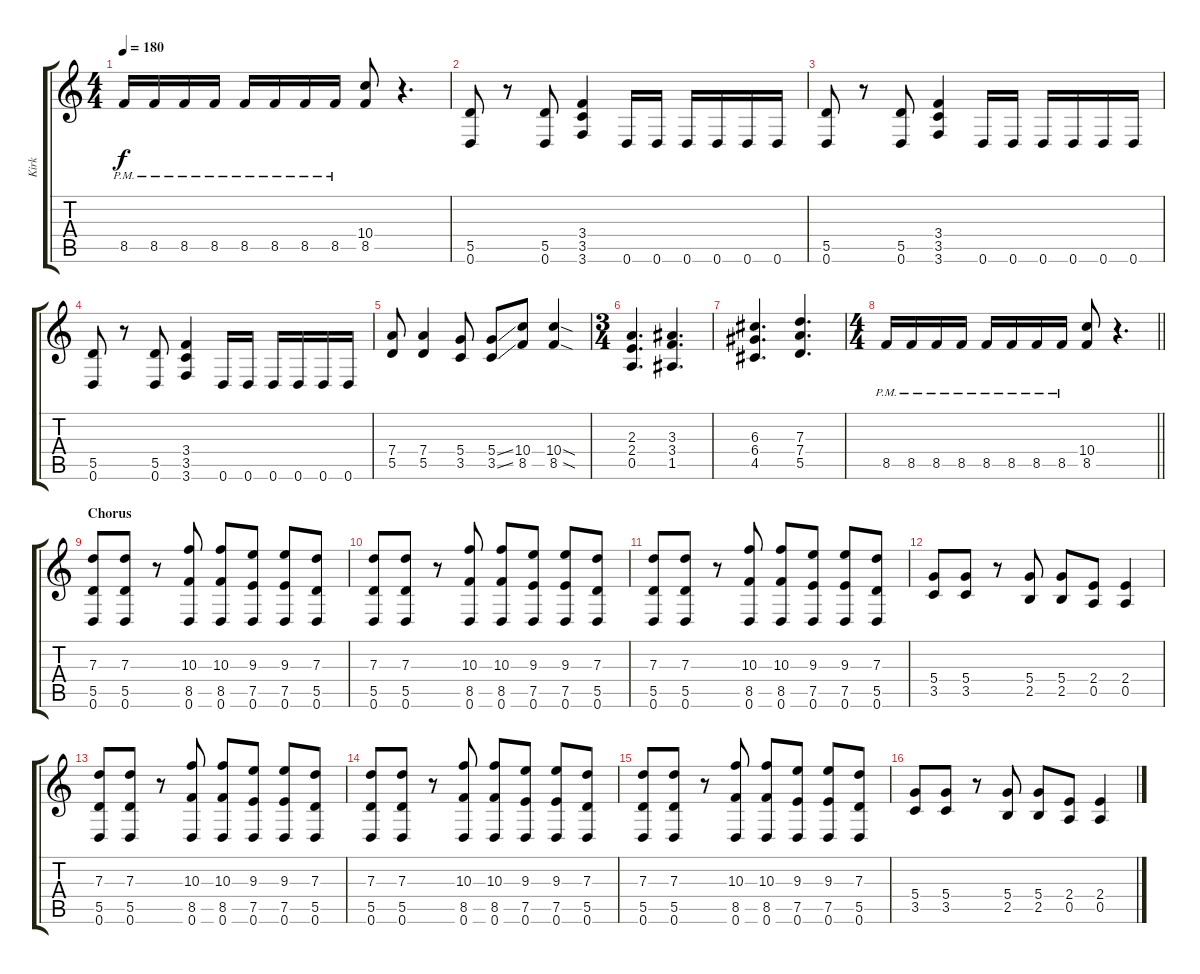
\track ("Kirk" "Kirk") {instrument distortionguitar}
\staff {score tabs}
\tuning (E4 B3 G3 D3 A2 D2) {hide}
\ts (4 4)
\tempo 180
\clef g2
\ks c
8.5{pm}.16{dy f} 8.5{pm}.16 8.5{pm}.16 8.5{pm}.16 8.5{pm}.16 8.5{pm}.16 8.5{pm}.16 8.5{pm}.16 (10.4 8.5).8 r.4{d} |
(5.5 0.6).8 r.8 (5.5 0.6).8 (3.4 3.5 3.6).4 0.6.16 0.6.16 0.6.16 0.6.16 0.6.16 0.6.16 |
(5.5 0.6).8 r.8 (5.5 0.6).8 (3.4 3.5 3.6).4 0.6.16 0.6.16 0.6.16 0.6.16 0.6.16 0.6.16 |
(5.5 0.6).8 r.8 (5.5 0.6).8 (3.4 3.5 3.6).4 0.6.16 0.6.16 0.6.16 0.6.16 0.6.16 0.6.16 |
(7.4 5.5).8 (7.4 5.5).4 (5.4 3.5).8 (5.4{ss} 3.5{ss}).8 (10.4 8.5).8 (10.4{sod} 8.5{sod}).4 |
\ts (3 4)
(2.3 2.4 0.5).4{d} (3.3 3.4 1.5).4{d} |
(6.3 6.4 4.5).4{d} (7.3 7.4 5.5).4{d} |
\ts (4 4)
\barLineRight lightlight
8.5{pm}.16 8.5{pm}.16 8.5{pm}.16 8.5{pm}.16 8.5{pm}.16 8.5{pm}.16 8.5{pm}.16 8.5{pm}.16 (10.4 8.5).8 r.4{d} |
\section ("" "Chorus")
(7.3 5.5 0.6).8 (7.3 5.5 0.6).8 r.8 (10.3 8.5 0.6).8 (10.3 8.5 0.6).8 (9.3 7.5 0.6).8 (9.3 7.5 0.6).8 (7.3 5.5 0.6).8 |
(7.3 5.5 0.6).8 (7.3 5.5 0.6).8 r.8 (10.3 8.5 0.6).8 (10.3 8.5 0.6).8 (9.3 7.5 0.6).8 (9.3 7.5 0.6).8 (7.3 5.5 0.6).8 |
(7.3 5.5 0.6).8 (7.3 5.5 0.6).8 r.8 (10.3 8.5 0.6).8 (10.3 8.5 0.6).8 (9.3 7.5 0.6).8 (9.3 7.5 0.6).8 (7.3 5.5 0.6).8 |
(5.4 3.5).8 (5.4 3.5).8 r.8 (5.4 2.5).8 (5.4 2.5).8 (2.4 0.5).8 (2.4 0.5).4 |
(7.3 5.5 0.6).8 (7.3 5.5 0.6).8 r.8 (10.3 8.5 0.6).8 (10.3 8.5 0.6).8 (9.3 7.5 0.6).8 (9.3 7.5 0.6).8 (7.3 5.5 0.6).8 |
(7.3 5.5 0.6).8 (7.3 5.5 0.6).8 r.8 (10.3 8.5 0.6).8 (10.3 8.5 0.6).8 (9.3 7.5 0.6).8 (9.3 7.5 0.6).8 (7.3 5.5 0.6).8 |
(7.3 5.5 0.6).8 (7.3 5.5 0.6).8 r.8 (10.3 8.5 0.6).8 (10.3 8.5 0.6).8 (9.3 7.5 0.6).8 (9.3 7.5 0.6).8 (7.3 5.5 0.6).8 |
(5.4 3.5).8 (5.4 3.5).8 r.8 (5.4 2.5).8 (5.4 2.5).8 (2.4 0.5).8 (2.4 0.5).4
